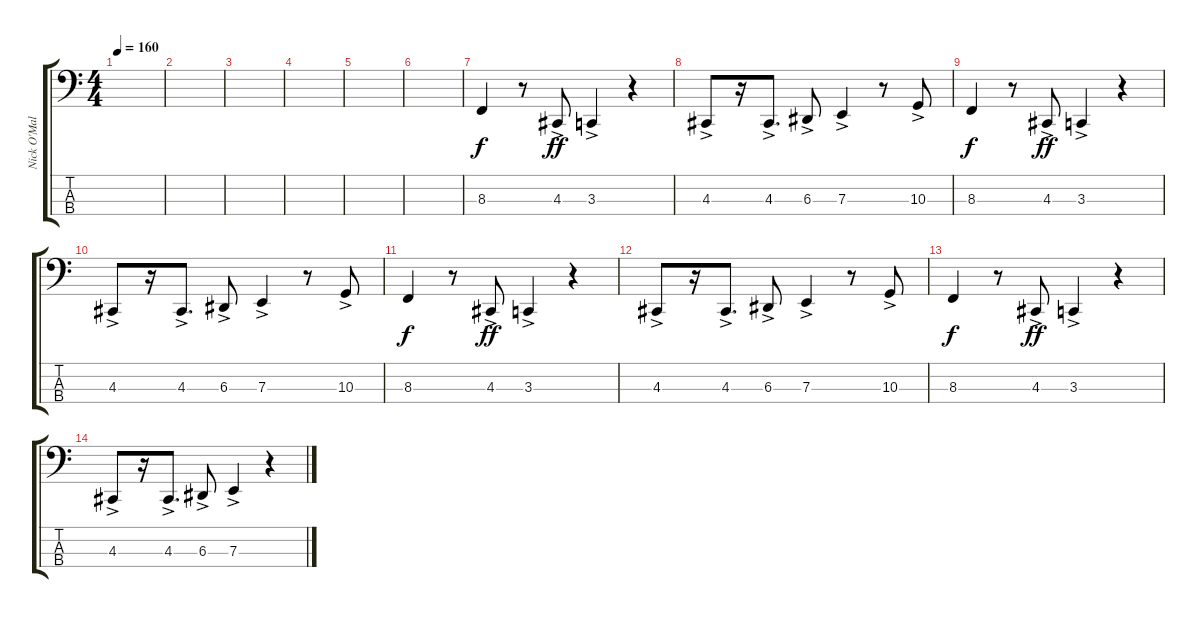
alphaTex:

\track ("Nick O'Malley" "Nick O'Mal") {instrument synthbrass1}
\staff {score tabs}
\tuning (G2 D2 A1 E1) {hide}
\ts (4 4)
\tempo 160
\clef f4
\ks c
|
|
|
|
|
|
8.3.4{instrument synthbrass1} r.8 4.3{ac}.8{dy ff} 3.3{ac}.4 r.4 |
4.3{ac}.8 r.16 4.3{ac}.8{d} 6.3{ac}.8 7.3{ac}.4 r.8 10.3{ac}.8 |
8.3.4{dy f} r.8 4.3{ac}.8{dy ff} 3.3{ac}.4 r.4 |
4.3{ac}.8 r.16 4.3{ac}.8{d} 6.3{ac}.8 7.3{ac}.4 r.8 10.3{ac}.8 |
8.3.4{dy f} r.8 4.3{ac}.8{dy ff} 3.3{ac}.4 r.4 |
4.3{ac}.8 r.16 4.3{ac}.8{d} 6.3{ac}.8 7.3{ac}.4 r.8 10.3{ac}.8 |
8.3.4{dy f} r.8 4.3{ac}.8{dy ff} 3.3{ac}.4 r.4 |
4.3{ac}.8 r.16 4.3{ac}.8{d} 6.3{ac}.8 7.3{ac}.4 r.4
